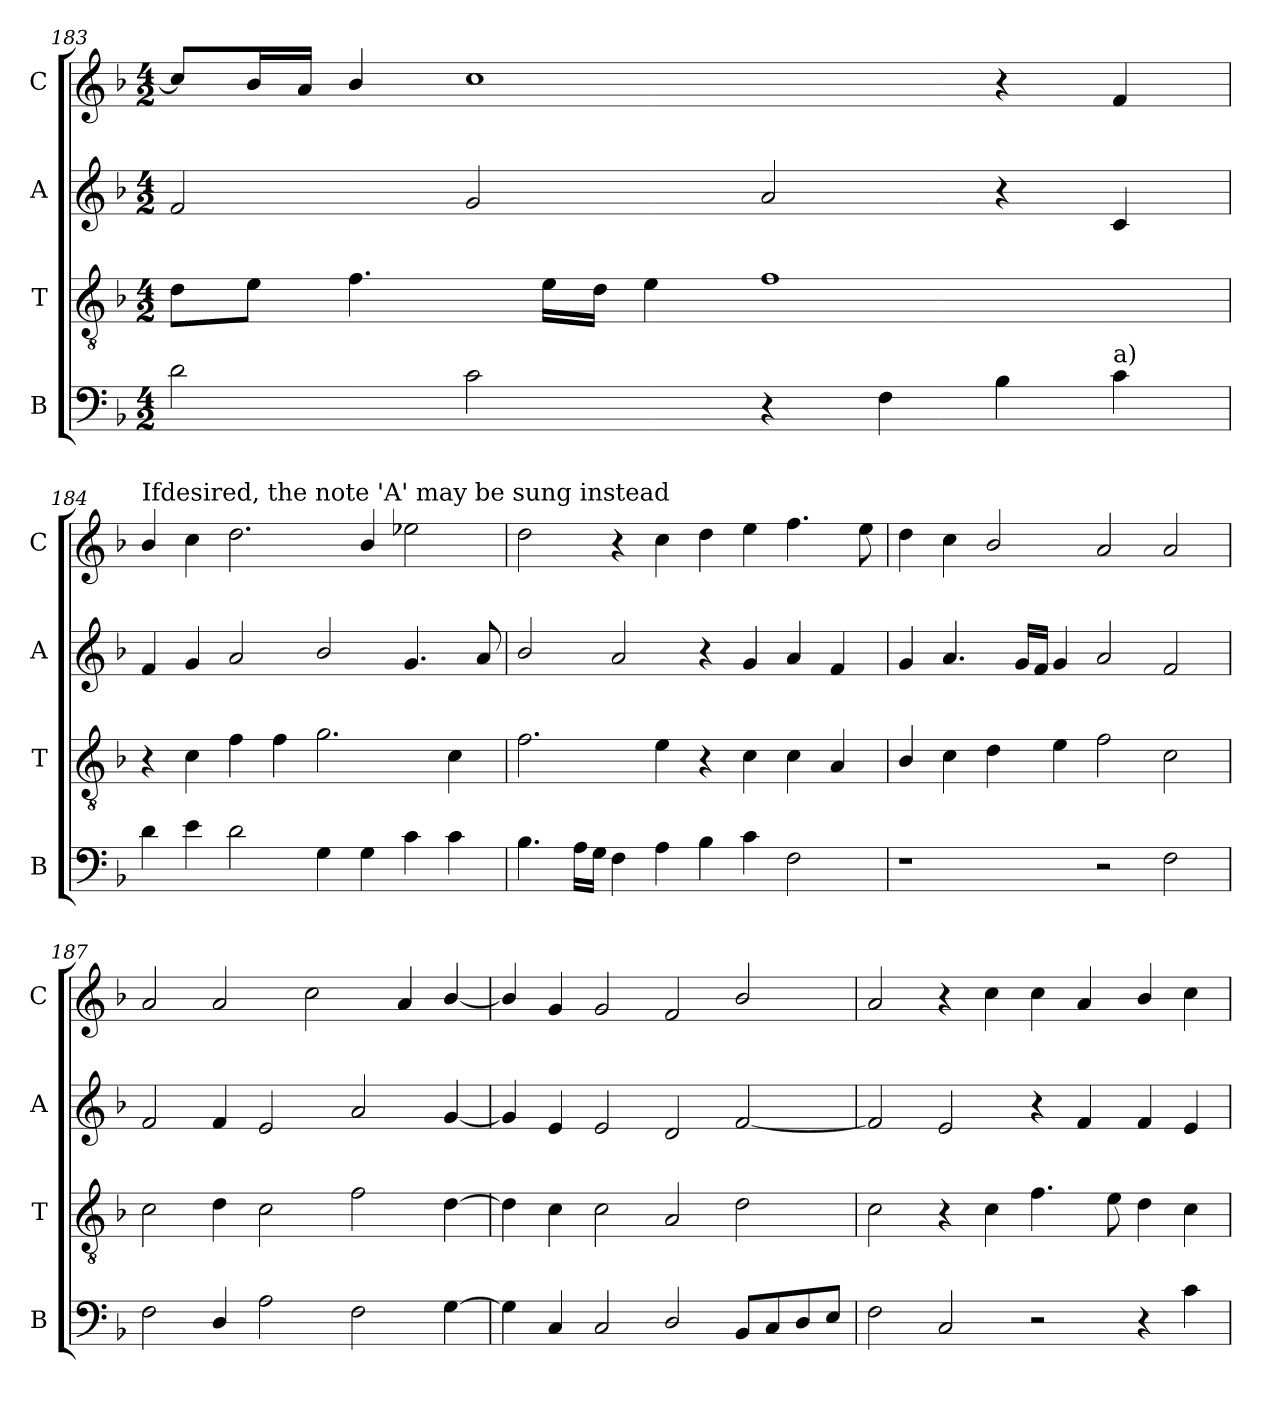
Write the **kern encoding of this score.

**kern	**kern	**kern	**kern
*part4	*part3	*part2	*part1
*staff4	*staff3	*staff2	*staff1
*I"B	*I"T	*I"A	*I"C
*I'B	*I'T	*I'A	*I'C
*clefF4	*clefGv2	*clefG2	*clefG2
*k[b-]	*k[b-]	*k[b-]	*k[b-]
*F:	*F:	*F:	*F:
*M4/2	*M4/2	*M4/2	*M4/2
=183	=183	=183	=183
2d\	8d\L	2f/	8cc/L]
.	8e\J	.	16b-/L
.	.	.	16a/JJ
.	4.f\	.	4b-/
2c\	.	2g/	1cc
.	16e\LL	.	.
.	16d\JJ	.	.
.	4e\	.	.
4r	1f	2a/	.
4F\	.	.	.
4B-\	.	4r	4r
!LO:TX:a:t=a)	!	!	!
4c\	.	4c/	4f/
!!LO:LB:g=z
=184	=184	=184	=184
!	!	!	!LO:TX:a:t=Ifdesired, the note 'A' may be sung instead
4d\	4r	4f/	4b-/
4e\	4c\	4g/	4cc\
2d\	4f\	2a/	2.dd\
.	4f\	.	.
4G\	2.g\	2b-/	.
4G\	.	.	4b-/
4c\	.	4.g/	2ee-X\
4c\	4c\	.	.
.	.	8a/	.
=185	=185	=185	=185
4.B-\	2.f\	2b-/	2dd\
16A\LL	.	.	.
16G\JJ	.	.	.
4F\	.	2a/	4r
4A\	4e\	.	4cc\
4B-\	4r	4r	4dd\
4c\	4c\	4g/	4ee\
2F\	4c\	4a/	4.ff\
.	4A/	4f/	.
.	.	.	8ee\
=186	=186	=186	=186
1r	4B-/	4g/	4dd\
.	4c\	4.a/	4cc\
.	4d\	.	2b-/
.	.	16g/LL	.
.	.	16f/JJ	.
.	4e\	4g/	.
2r	2f\	2a/	2a/
2F\	2c\	2f/	2a/
!!LO:LB:g=z
=187	=187	=187	=187
2F\	2c\	2f/	2a/
4D/	4d\	4f/	2a/
2A\	2c\	2e/	.
.	.	.	2cc\
2F\	2f\	2a/	.
.	.	.	4a/
[>4G\	[>4d\	[<4g/	[<4b-/
=188	=188	=188	=188
4G\]	4d\]	4g/]	4b-/]
4C/	4c\	4e/	4g/
2C/	2c\	2e/	2g/
2D/	2A/	2d/	2f/
8BB-/L	2d\	[<2f/	2b-/
8C/	.	.	.
8D/	.	.	.
8E/J	.	.	.
=189	=189	=189	=189
2F\	2c\	2f/]	2a/
2C/	4r	2e/	4r
.	4c\	.	4cc\
2r	4.f\	4r	4cc\
.	.	4f/	4a/
.	8e\	.	.
4r	4d\	4f/	4b-/
4c\	4c\	4e/	4cc\
=	=	=	=
*-	*-	*-	*-
